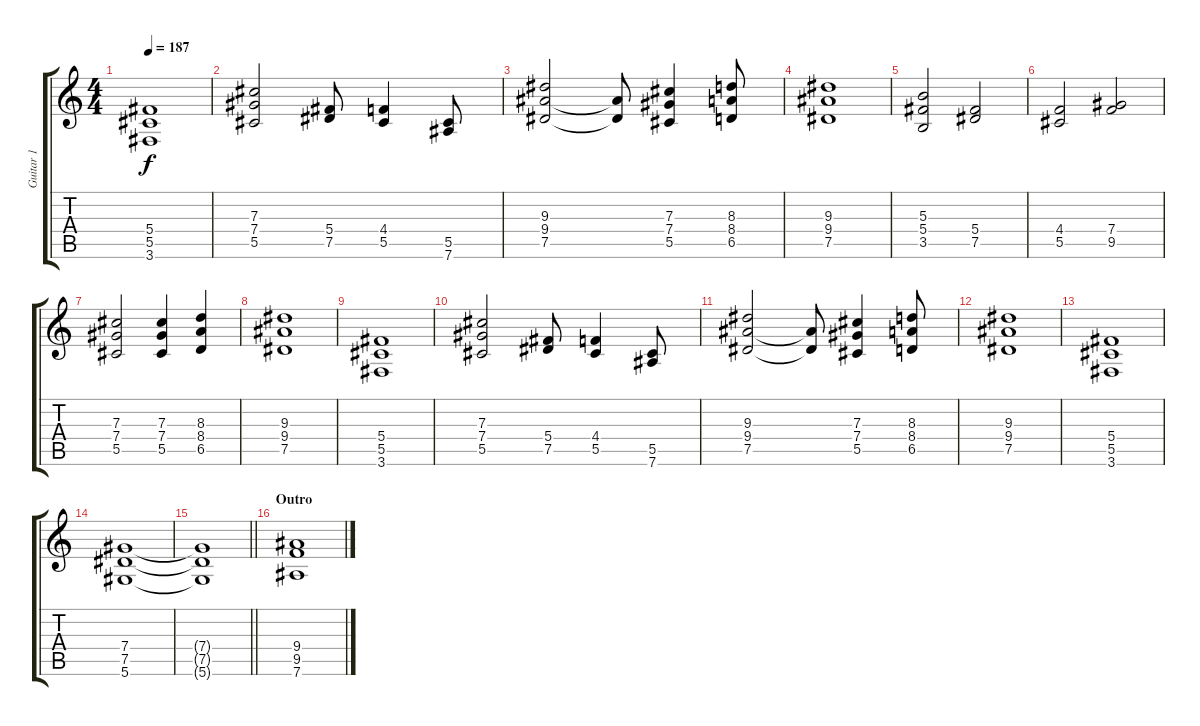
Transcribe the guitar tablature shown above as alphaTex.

\track ("Guitar 1" "Guitar 1") {instrument distortionguitar}
\staff {score tabs}
\tuning (Eb4 Bb3 Gb3 Db3 Ab2 Eb2) {hide}
\ts (4 4)
\tempo 187
\clef g2
\ks c
(5.4 5.5 3.6).1{dy f} |
(7.3 7.4 5.5).2 (5.4 7.5).8 (4.4 5.5).4 (5.5 7.6).8 |
(9.3 9.4 7.5).2 (9.4{t} 7.5{t}).8 (7.3 7.4 5.5).4 (8.3 8.4 6.5).8 |
(9.3 9.4 7.5).1 |
(5.3 5.4 3.5).2 (5.4 7.5).2 |
(4.4 5.5).2 (7.4 9.5).2 |
(7.3 7.4 5.5).2 (7.3 7.4 5.5).4 (8.3 8.4 6.5).4 |
(9.3 9.4 7.5).1 |
(5.4 5.5 3.6).1 |
(7.3 7.4 5.5).2 (5.4 7.5).8 (4.4 5.5).4 (5.5 7.6).8 |
(9.3 9.4 7.5).2 (9.4{t} 7.5{t}).8 (7.3 7.4 5.5).4 (8.3 8.4 6.5).8 |
(9.3 9.4 7.5).1 |
(5.4 5.5 3.6).1 |
(7.4 7.5 5.6).1 |
\barLineRight lightlight
(7.4{t} 7.5{t} 5.6{t}).1 |
\section ("" "Outro")
(9.4 9.5 7.6).1
